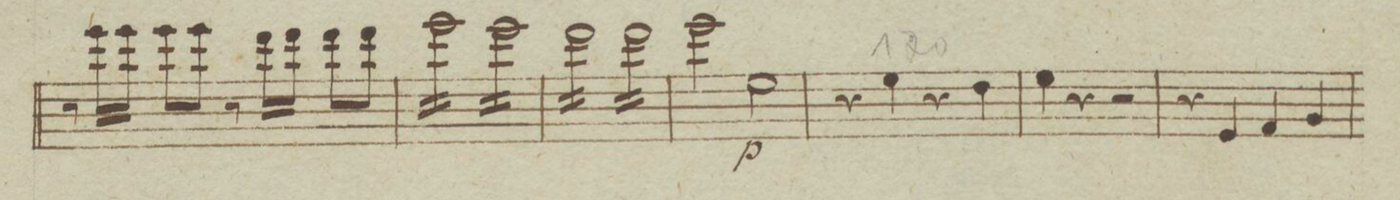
**kern	**dynam
*I"Violino Primo.	*
*clefG2	*
*k[b-e-a-]	*
*met(c)	*
*M4/4	*
8r	.
16eee-\LL	.
16eee-\JJ	.
8eee-\L	.
8eee-\J	.
8r	.
16ddd\LL	.
16ddd\JJ	.
8ddd\L	.
8ddd\J	.
=163	=163
*tremolo	*
16eee-\LL	.
16eee-\	.
16eee-\	.
16eee-\	.
16eee-\	.
16eee-\	.
16eee-\	.
16eee-\JJ	.
16eee-\LL	.
16eee-\	.
16eee-\	.
16eee-\	.
16eee-\	.
16eee-\	.
16eee-\	.
16eee-\JJ	.
=164	=164
16ddd\LL	.
16ddd\	.
16ddd\	.
16ddd\	.
16ddd\	.
16ddd\	.
16ddd\	.
16ddd\JJ	.
16ddd\LL	.
16ddd\	.
16ddd\	.
16ddd\	.
16ddd\	.
16ddd\	.
16ddd\	.
16ddd\JJ	.
*Xtremolo	*
=165	=165
2eee-\	.
2ee-\	p
=166	=166
4r	.
4ee-\	.
4r	.
4dd\	.
=167	=167
4ee-\	.
4r	.
2r	.
=168	=168
4r	.
4e-/	.
4f/	.
4g/	.
=169	=169
*-	*-
